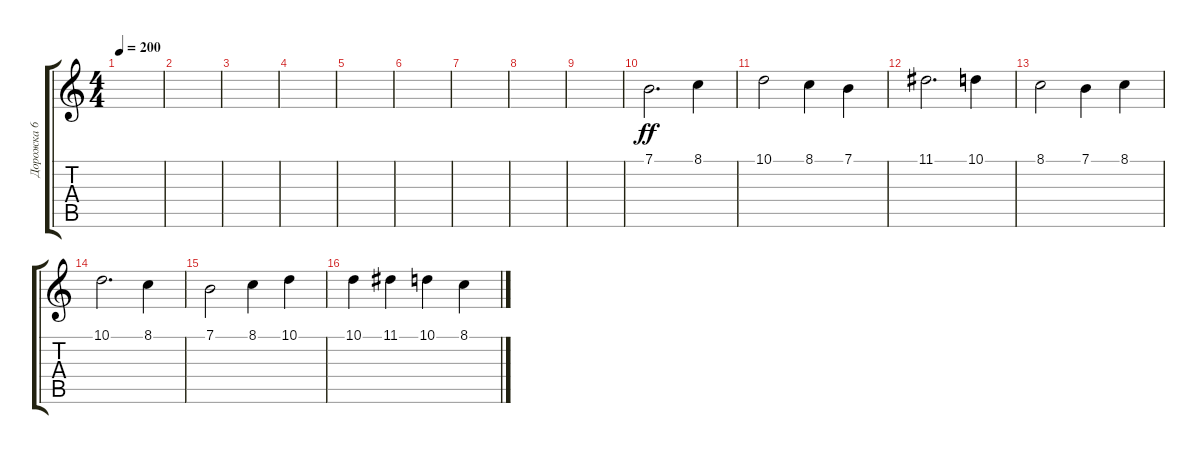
\track ("Дорожка 6" "Дорожка 6") {instrument stringensemble1}
\staff {score tabs}
\tuning (E4 B3 G3 D3 A2 E2) {hide}
\ts (4 4)
\tempo 200
\clef g2
\ks c
|
|
|
|
|
|
|
|
|
7.1.2{d dy ff} 8.1.4 |
10.1.2 8.1.4 7.1.4 |
11.1.2{d} 10.1.4 |
8.1.2 7.1.4 8.1.4 |
10.1.2{d} 8.1.4 |
7.1.2 8.1.4 10.1.4 |
10.1.4 11.1.4 10.1.4 8.1.4
